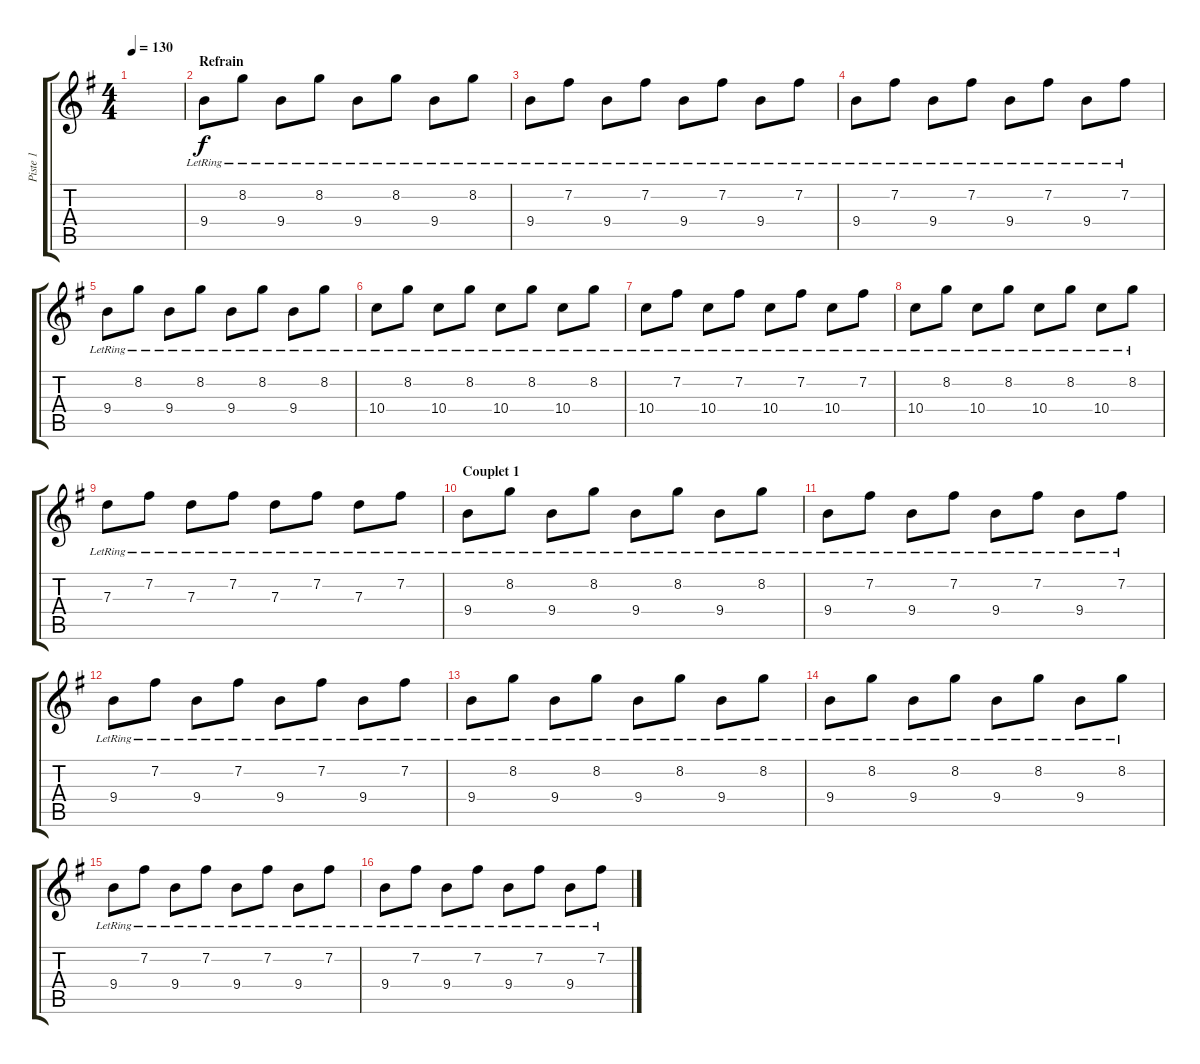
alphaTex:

\track ("Piste 1" "Piste 1") {instrument electricguitarclean}
\staff {score tabs}
\tuning (E4 B3 G3 D3 A2 E2) {hide}
\ts (4 4)
\tempo 130
\clef g2
\ks eminor
|
\section ("" "Refrain")
9.4{lr}.8 8.2{lr}.8 9.4{lr}.8 8.2{lr}.8 9.4{lr}.8 8.2{lr}.8 9.4{lr}.8 8.2{lr}.8 |
9.4{lr}.8 7.2{lr}.8 9.4{lr}.8 7.2{lr}.8 9.4{lr}.8 7.2{lr}.8 9.4{lr}.8 7.2{lr}.8 |
9.4{lr}.8 7.2{lr}.8 9.4{lr}.8 7.2{lr}.8 9.4{lr}.8 7.2{lr}.8 9.4{lr}.8 7.2{lr}.8 |
9.4{lr}.8 8.2{lr}.8 9.4{lr}.8 8.2{lr}.8 9.4{lr}.8 8.2{lr}.8 9.4{lr}.8 8.2{lr}.8 |
10.4{lr}.8 8.2{lr}.8 10.4{lr}.8 8.2{lr}.8 10.4{lr}.8 8.2{lr}.8 10.4{lr}.8 8.2{lr}.8 |
10.4{lr}.8 7.2{lr}.8 10.4{lr}.8 7.2{lr}.8 10.4{lr}.8 7.2{lr}.8 10.4{lr}.8 7.2{lr}.8 |
10.4{lr}.8 8.2{lr}.8 10.4{lr}.8 8.2{lr}.8 10.4{lr}.8 8.2{lr}.8 10.4{lr}.8 8.2{lr}.8 |
7.3{lr}.8 7.2{lr}.8 7.3{lr}.8 7.2{lr}.8 7.3{lr}.8 7.2{lr}.8 7.3{lr}.8 7.2{lr}.8 |
\section ("" "Couplet 1")
9.4{lr}.8 8.2{lr}.8 9.4{lr}.8 8.2{lr}.8 9.4{lr}.8 8.2{lr}.8 9.4{lr}.8 8.2{lr}.8 |
9.4{lr}.8 7.2{lr}.8 9.4{lr}.8 7.2{lr}.8 9.4{lr}.8 7.2{lr}.8 9.4{lr}.8 7.2{lr}.8 |
9.4{lr}.8 7.2{lr}.8 9.4{lr}.8 7.2{lr}.8 9.4{lr}.8 7.2{lr}.8 9.4{lr}.8 7.2{lr}.8 |
9.4{lr}.8 8.2{lr}.8 9.4{lr}.8 8.2{lr}.8 9.4{lr}.8 8.2{lr}.8 9.4{lr}.8 8.2{lr}.8 |
9.4{lr}.8 8.2{lr}.8 9.4{lr}.8 8.2{lr}.8 9.4{lr}.8 8.2{lr}.8 9.4{lr}.8 8.2{lr}.8 |
9.4{lr}.8 7.2{lr}.8 9.4{lr}.8 7.2{lr}.8 9.4{lr}.8 7.2{lr}.8 9.4{lr}.8 7.2{lr}.8 |
9.4{lr}.8 7.2{lr}.8 9.4{lr}.8 7.2{lr}.8 9.4{lr}.8 7.2{lr}.8 9.4{lr}.8 7.2{lr}.8
